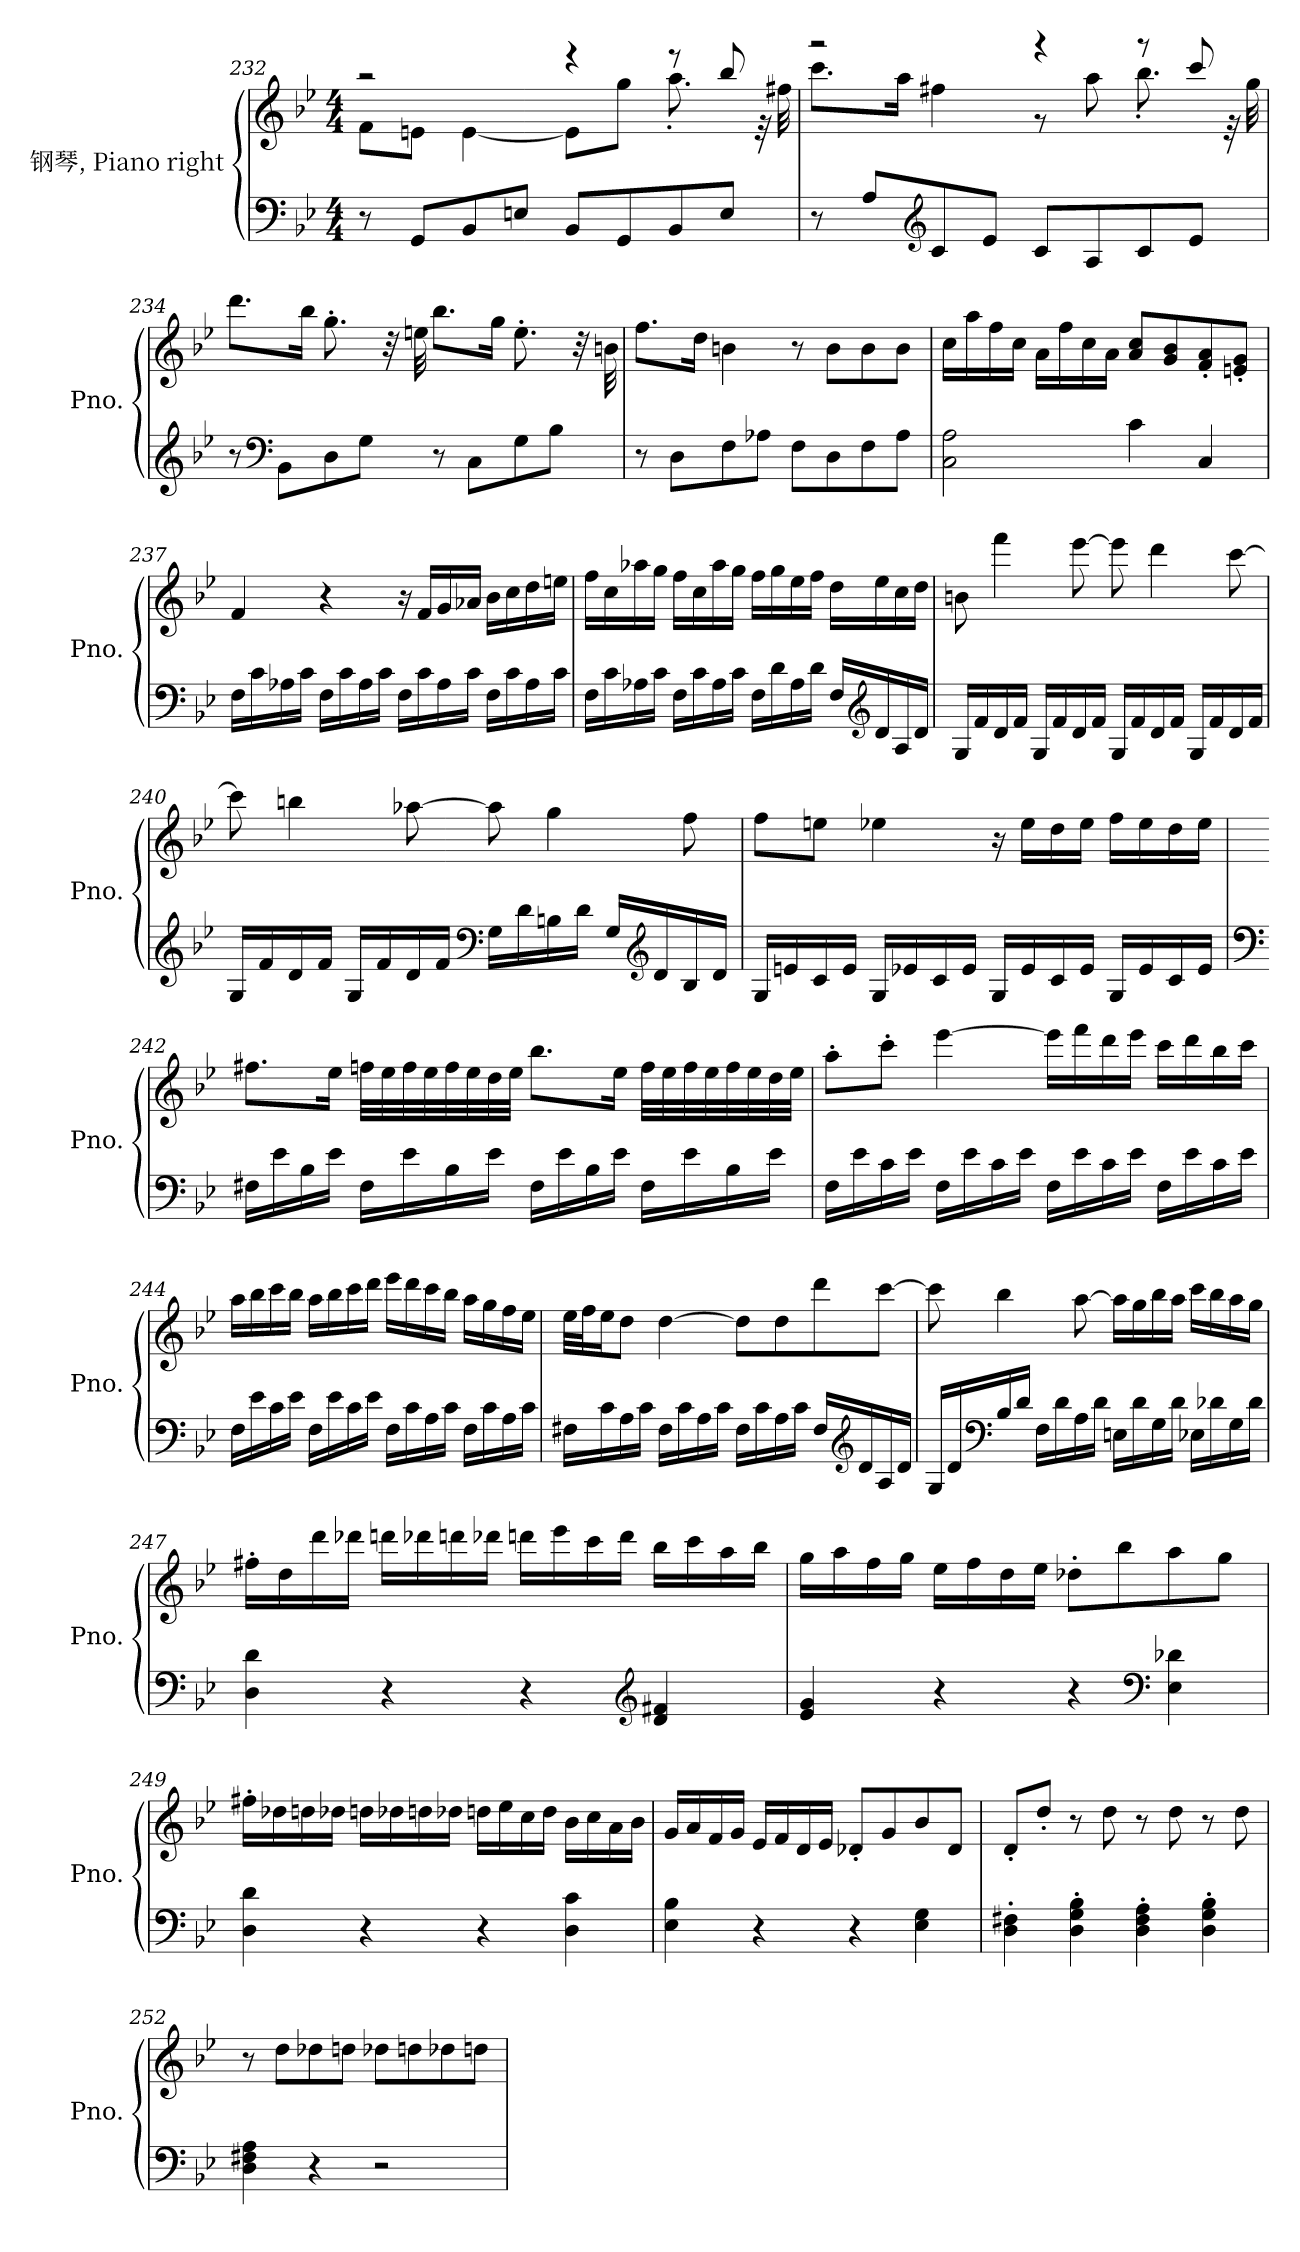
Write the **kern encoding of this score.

**kern	**kern
*part1	*part1
*staff2	*staff1
*I"钢琴, Piano right	*
*I'Pno.	*
!!LO:LB:g=z
*clefF4	*clefG2
*k[b-e-]	*k[b-e-]
*M4/4	*M4/4
*MM115	*MM115
=232	=232
*	*^
8r	2r	8f\L
8GG/L	.	8en\J
8BB-/	.	[4e\
8En/J	.	.
*	*MM118	*
8BB-/L	4r	8e\L]
*	*MM117	*
8GG/	.	8gg\J
8BB-/	8r	8.aa'\
8E/J	8bb-/	.
.	.	32r
.	.	32ff#X\
=233	=233	=233
*	*MM115	*
8r	2r	8.ccc\L
8A/L	.	.
.	.	16aa\Jk
*clefG2	*	*
8c/	.	4ff#X\
8e-/J	.	.
*	*MM118	*
8c/L	4r	8r
*	*MM117	*
8A/	.	8aa\
8c/	8r	8.bb-'\
*	*MM112	*
8e-/J	8ccc/	.
.	.	32r
.	.	32gg\
*	*v	*v
=234	=234
*	*MM115
8r	8.ddd\L
*clefF4	*
8BB-\L	.
.	16bb-\Jk
8D\	8.gg'\
8G\J	.
.	32r
.	32een\
*	*MM115
8r	8.bb-\L
8C\L	.
.	16gg\Jk
8G\	8.ee'\
8B-\J	.
.	32r
.	32bn\
!!LO:LB:g=z
=235	=235
*	*MM115
8r	8.ff\L
8D\L	.
.	16dd\Jk
8F\	4bn\
8A-X\J	.
*	*MM111
8F\L	8r
*	*MM115
8D\	8b\L
8F\	8b\
8A-\J	8b\J
=236	=236
*	*MM119
2C\ 2A\	16cc\LL
.	16aa\
*	*MM117
.	16ff\
.	16cc\JJ
.	16a\LL
.	16ff\
.	16cc\
.	16a\JJ
*	*MM110
4c\	8a/ 8cc/L
.	8g/ 8b-/
*	*MM107
4C/	8f/' 8a/'
.	8en/' 8g/'J
=237	=237
*	*MM115
16F\LL	4f/
16c\	.
16A-X\	.
16c\JJ	.
16F\LL	4r
16c\	.
16A-\	.
16c\JJ	.
*	*MM116
16F\LL	16r
16c\	16f/LL
16A-\	16g/
16c\JJ	16a-X/JJ
16F\LL	16b-\LL
*	*MM116
16c\	16cc\
16A-\	16dd\
16c\JJ	16een\JJ
!!LO:LB:g=z
=238	=238
16F\LL	16ff\LL
*	*MM108
16c\	16cc\
*	*MM115
16A-X\	16aa-X\
16c\JJ	16gg\JJ
16F\LL	16ff\LL
*	*MM111
16c\	16cc\
*	*MM115
16A-\	16aa-\
16c\JJ	16gg\JJ
16F\LL	16ff\LL
16d\	16gg\
*	*MM116
16A-\	16ee-\
16d\JJ	16ff\JJ
*	*MM117
16F/LL	16dd\LL
*clefG2	*
*	*MM116
16d/	16ee-\
16A-/	16cc\
16d/JJ	16dd\JJ
=239	=239
*	*MM110
16G/LL	8bn\
16f/	.
*	*MM116
16d/	4fff\
16f/JJ	.
16G/LL	.
16f/	.
16d/	[8eee-\
16f/JJ	.
16G/LL	8eee-\]
16f/	.
16d/	4ddd\
16f/JJ	.
16G/LL	.
16f/	.
16d/	[8ccc\
16f/JJ	.
!!LO:LB:g=z
=240	=240
16G/LL	8ccc\]
16f/	.
16d/	4bbn\
16f/JJ	.
16G/LL	.
16f/	.
16d/	[8aa-X\
16f/JJ	.
*clefF4	*
16G\LL	8aa-\]
16d\	.
16Bn\	4gg\
16d\JJ	.
16G/LL	.
*clefG2	*
16d/	.
*	*MM114
16B/	8ff\
16d/JJ	.
=241	=241
16G/LL	8ff\L
16en/	.
16c/	8een\J
16e/JJ	.
16G/LL	4ee-X\
16e-X/	.
16c/	.
16e-/JJ	.
16G/LL	16r
*	*MM117
16e-/	16ee-\LL
16c/	16dd\
16e-/JJ	16ee-\JJ
*	*MM118
16G/LL	16ff\LL
16e-/	16ee-\
16c/	16dd\
16e-/JJ	16ee-\JJ
!!LO:PB:g=z
=242	=242
*clefF4	*
*	*MM115
16F#X\LL	8.ff#X\L
16e-\	.
16B-\	.
*	*MM117
16e-\JJ	16ee-\Jk
16F#\LL	32ffn\LLL
.	32ee-\
16e-\	32ff\
.	32ee-\
*	*MM119
16B-\	32ff\
.	32ee-\
16e-\JJ	32dd\
.	32ee-\JJJ
*	*MM115
16F#\LL	8.bb-\L
16e-\	.
16B-\	.
*	*MM117
16e-\JJ	16ee-\Jk
16F#\LL	32ff\LLL
.	32ee-\
16e-\	32ff\
.	32ee-\
*	*MM119
16B-\	32ff\
.	32ee-\
16e-\JJ	32dd\
.	32ee-\JJJ
=243	=243
*	*MM117
16F\LL	8aa'\L
16e-\	.
*	*MM115
16c\	8ccc'\J
16e-\JJ	.
16F\LL	[4eee-\
16e-\	.
16c\	.
16e-\JJ	.
*	*MM117
16F\LL	16eee-\LL]
16e-\	16fff\
*	*MM119
16c\	16ddd\
16e-\JJ	16eee-\JJ
16F\LL	16ccc\LL
16e-\	16ddd\
*	*MM117
16c\	16bb-\
16e-\JJ	16ccc\JJ
!!LO:LB:g=z
=244	=244
*	*MM118
16F\LL	16aa\LL
16e-\	16bb-\
*	*MM119
16c\	16ccc\
16e-\JJ	16bb-\JJ
*	*MM118
16F\LL	16aa\LL
16e-\	16bb-\
16c\	16ccc\
16e-\JJ	16ddd\JJ
*	*MM114
16F\LL	16eee-\LL
16c\	16ddd\
16A\	16ccc\
16c\JJ	16bb-\JJ
16F\LL	16aa\LL
16c\	16gg\
16A\	16ff\
16c\JJ	16ee-\JJ
=245	=245
*	*MM112
16F#X\LL	32ee-\LLL
.	32ff\J
16c\	16ee-\J
*	*MM114
16A\	8dd\J
16c\JJ	.
16F#\LL	[4dd\
16c\	.
16A\	.
16c\JJ	.
16F#\LL	8dd\L]
16c\	.
16A\	8dd\
16c\JJ	.
16F#/LL	8ddd\
*clefG2	*
16d/	.
16A/	[8ccc\J
16d/JJ	.
!!LO:LB:g=z
=246	=246
16G/LL	8ccc\]
16d/	.
*clefF4	*
16B-/	4bb-\
16d/JJ	.
16F\LL	.
16d\	.
16A\	[8aa\
16d\JJ	.
*	*MM117
16En\LL	16aa\LL]
16d\	16gg\
16G\	16bb-\
16d\JJ	16aa\JJ
*	*MM118
16E-X\LL	16ccc\LL
16d-X\	16bb-\
16G\	16aa\
16d-\JJ	16gg\JJ
=247	=247
4D\ 4d\	16ff#X'\LL
*	*MM114
.	16dd\
.	16ddd\
.	16ddd-X\JJ
4r	16dddn\LL
.	16ddd-X\
.	16dddn\
.	16ddd-X\JJ
*	*MM117
4r	16dddn\LL
.	16eee-\
.	16ccc\
.	16ddd\JJ
*clefG2	*
4d/ 4f#X/	16bb-\LL
.	16ccc\
.	16aa\
.	16bb-\JJ
!!LO:LB:g=z
=248	=248
4e-/ 4g/	16gg\LL
.	16aa\
.	16ff\
.	16gg\JJ
*	*MM116
4r	16ee-\LL
.	16ff\
*	*MM115
.	16dd\
.	16ee-\JJ
4r	8dd-X'\L
*	*MM113
.	8bb-\
*clefF4	*
4E-\ 4d-X\	8aa\
.	8gg\J
=249	=249
4D\ 4d\	16ff#X'\LL
*	*MM114
.	16dd-X\
.	16ddn\
.	16dd-X\JJ
4r	16ddn\LL
.	16dd-X\
.	16ddn\
.	16dd-X\JJ
*	*MM117
4r	16ddn\LL
.	16ee-\
.	16cc\
.	16dd\JJ
*	*MM119
4D\ 4c\	16b-\LL
.	16cc\
.	16a\
.	16b-\JJ
!!LO:LB:g=z
=250	=250
4E-\ 4B-\	16g/LL
.	16a/
.	16f/
.	16g/JJ
4r	16e-/LL
.	16f/
.	16d/
.	16e-/JJ
*	*MM113
4r	8d-X'/L
.	8g/
4E-\ 4G\	8b-/
.	8d-/J
=251	=251
*	*MM115
4D\' 4F#X\'	8d'/L
*	*MM111
.	8dd'/J
4D\' 4G\' 4B-\'	8r
*	*MM115
.	8dd\
4D\' 4F#\' 4A\'	8r
.	8dd\
4D\' 4G\' 4B-\'	8r
.	8dd\
=252	=252
4D\ 4F#X\ 4A\	8r
.	8dd\L
4r	8dd-X\
.	8ddn\J
*	*MM114
2r	8dd-X\L
.	8ddn\
*	*MM113
.	8dd-X\
.	8ddn\J
=	=
*-	*-
